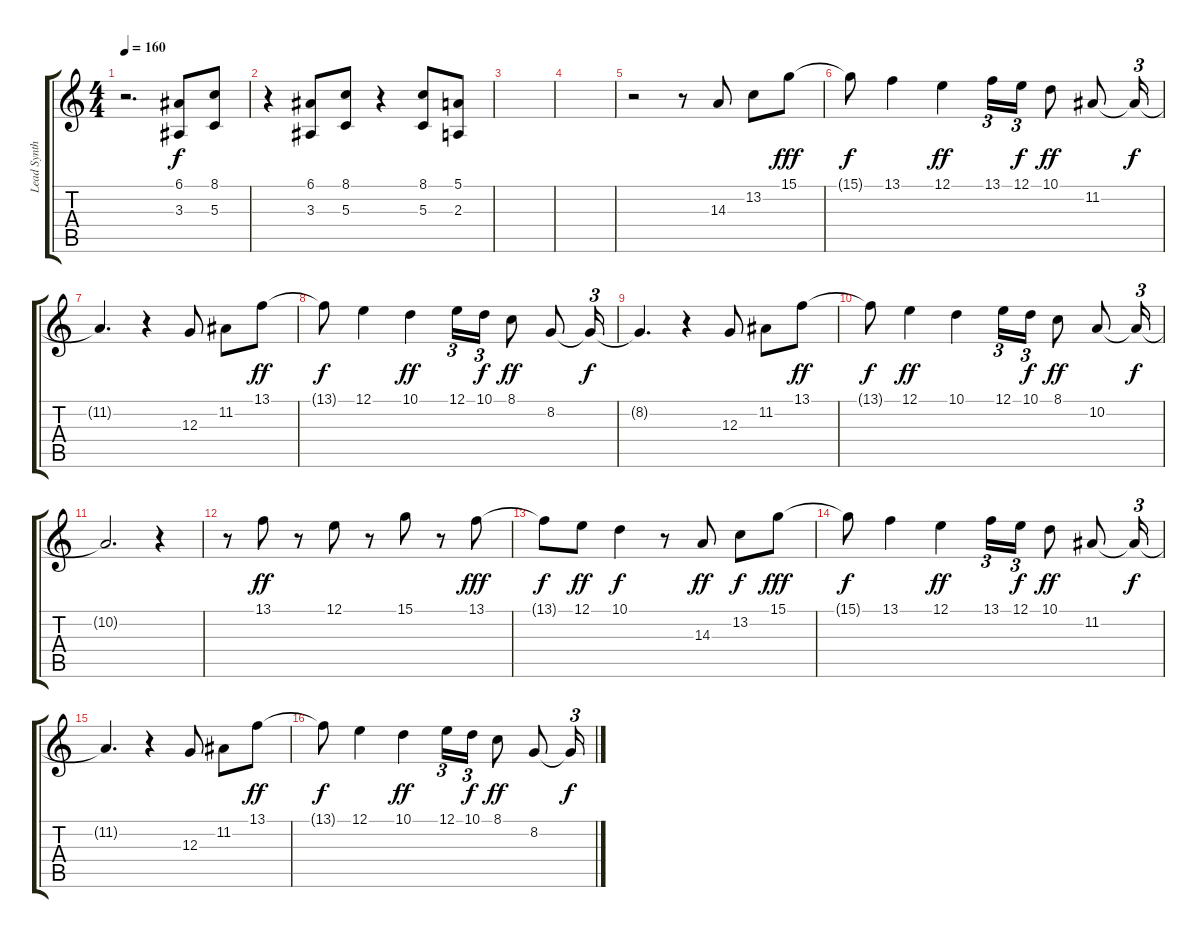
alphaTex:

\track ("Lead Synth" "Lead Synth") {instrument lead2sawtooth}
\staff {score tabs}
\tuning (E4 B3 G3 D3 A2 E2) {hide}
\ts (4 4)
\tempo 160
\clef g2
\ks c
r.2{d dy f} (6.1 3.3).8 (8.1 5.3).8 |
r.4 (6.1 3.3).8 (8.1 5.3).8 r.4 (8.1 5.3).8 (5.1 2.3).8 |
|
|
r.2 r.8 14.3.8{instrument lead2sawtooth} 13.2.8 15.1.8{dy fff} |
15.1{t}.8{dy f} 13.1.4 12.1.4{dy ff} 13.1.16{tu (3 2)} 12.1.16{tu (3 2) dy f} 10.1.8{dy ff} 11.2.8 11.2{t}.16{tu (3 2) dy f} |
11.2{t}.4{d} r.4 12.3.8 11.2.8 13.1.8{dy ff} |
13.1{t}.8{dy f} 12.1.4 10.1.4{dy ff} 12.1.16{tu (3 2)} 10.1.16{tu (3 2) dy f} 8.1.8{dy ff} 8.2.8 8.2{t}.16{tu (3 2) dy f} |
8.2{t}.4{d} r.4 12.3.8 11.2.8 13.1.8{dy ff} |
13.1{t}.8{dy f} 12.1.4{dy ff} 10.1.4 12.1.16{tu (3 2)} 10.1.16{tu (3 2) dy f} 8.1.8{dy ff} 10.2.8 10.2{t}.16{tu (3 2) dy f} |
10.2{t}.2{d} r.4 |
r.8 13.1.8{dy ff} r.8 12.1.8 r.8 15.1.8 r.8 13.1.8{dy fff} |
13.1{t}.8{dy f} 12.1.8{dy ff} 10.1.4{dy f} r.8 14.3.8{dy ff} 13.2.8{dy f} 15.1.8{dy fff} |
15.1{t}.8{dy f} 13.1.4 12.1.4{dy ff} 13.1.16{tu (3 2)} 12.1.16{tu (3 2) dy f} 10.1.8{dy ff} 11.2.8 11.2{t}.16{tu (3 2) dy f} |
11.2{t}.4{d} r.4 12.3.8 11.2.8 13.1.8{dy ff} |
13.1{t}.8{dy f} 12.1.4 10.1.4{dy ff} 12.1.16{tu (3 2)} 10.1.16{tu (3 2) dy f} 8.1.8{dy ff} 8.2.8 8.2{t}.16{tu (3 2) dy f}
